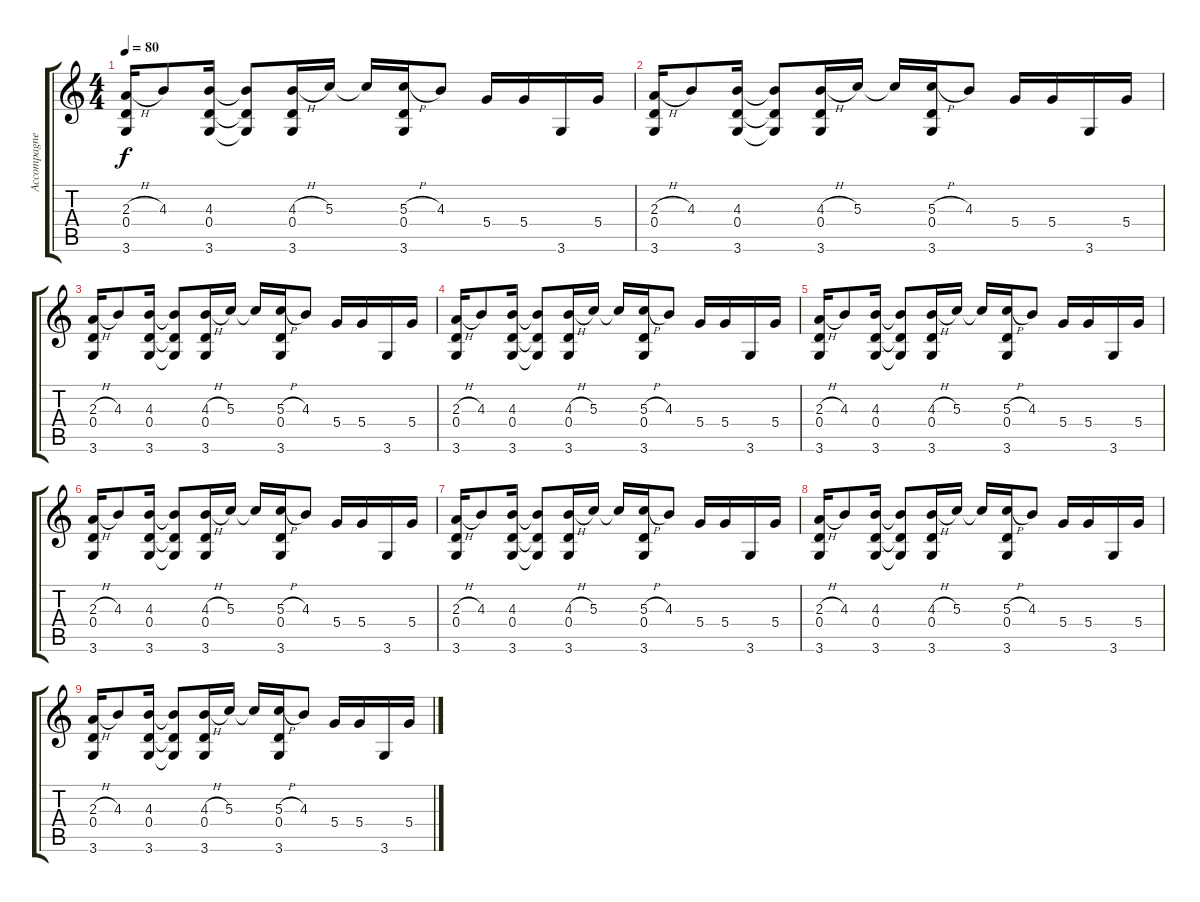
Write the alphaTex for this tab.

\track ("Accompagnement 2" "Accompagne") {instrument acousticguitarnylon}
\staff {score tabs}
\tuning (E4 B3 G3 D3 A2 E2) {hide}
\ts (4 4)
\tempo 80
\clef g2
\ks c
(2.3{h} 0.4 3.6).16{dy f} 4.3.8 (4.3 0.4 3.6).16 (4.3{t} 0.4{t} 3.6{t}).8 (4.3{h} 0.4 3.6).16 5.3.16 5.3{t}.16 (5.3{h} 0.4 3.6).16 4.3.8 5.4.16 5.4.16 3.6.16 5.4.16 |
(2.3{h} 0.4 3.6).16 4.3.8 (4.3 0.4 3.6).16 (4.3{t} 0.4{t} 3.6{t}).8 (4.3{h} 0.4 3.6).16 5.3.16 5.3{t}.16 (5.3{h} 0.4 3.6).16 4.3.8 5.4.16 5.4.16 3.6.16 5.4.16 |
(2.3{h} 0.4 3.6).16 4.3.8 (4.3 0.4 3.6).16 (4.3{t} 0.4{t} 3.6{t}).8 (4.3{h} 0.4 3.6).16 5.3.16 5.3{t}.16 (5.3{h} 0.4 3.6).16 4.3.8 5.4.16 5.4.16 3.6.16 5.4.16 |
(2.3{h} 0.4 3.6).16 4.3.8 (4.3 0.4 3.6).16 (4.3{t} 0.4{t} 3.6{t}).8 (4.3{h} 0.4 3.6).16 5.3.16 5.3{t}.16 (5.3{h} 0.4 3.6).16 4.3.8 5.4.16 5.4.16 3.6.16 5.4.16 |
(2.3{h} 0.4 3.6).16 4.3.8 (4.3 0.4 3.6).16 (4.3{t} 0.4{t} 3.6{t}).8 (4.3{h} 0.4 3.6).16 5.3.16 5.3{t}.16 (5.3{h} 0.4 3.6).16 4.3.8 5.4.16 5.4.16 3.6.16 5.4.16 |
(2.3{h} 0.4 3.6).16 4.3.8 (4.3 0.4 3.6).16 (4.3{t} 0.4{t} 3.6{t}).8 (4.3{h} 0.4 3.6).16 5.3.16 5.3{t}.16 (5.3{h} 0.4 3.6).16 4.3.8 5.4.16 5.4.16 3.6.16 5.4.16 |
(2.3{h} 0.4 3.6).16 4.3.8 (4.3 0.4 3.6).16 (4.3{t} 0.4{t} 3.6{t}).8 (4.3{h} 0.4 3.6).16 5.3.16 5.3{t}.16 (5.3{h} 0.4 3.6).16 4.3.8 5.4.16 5.4.16 3.6.16 5.4.16 |
(2.3{h} 0.4 3.6).16 4.3.8 (4.3 0.4 3.6).16 (4.3{t} 0.4{t} 3.6{t}).8 (4.3{h} 0.4 3.6).16 5.3.16 5.3{t}.16 (5.3{h} 0.4 3.6).16 4.3.8 5.4.16 5.4.16 3.6.16 5.4.16 |
(2.3{h} 0.4 3.6).16 4.3.8 (4.3 0.4 3.6).16 (4.3{t} 0.4{t} 3.6{t}).8 (4.3{h} 0.4 3.6).16 5.3.16 5.3{t}.16 (5.3{h} 0.4 3.6).16 4.3.8 5.4.16 5.4.16 3.6.16 5.4.16
